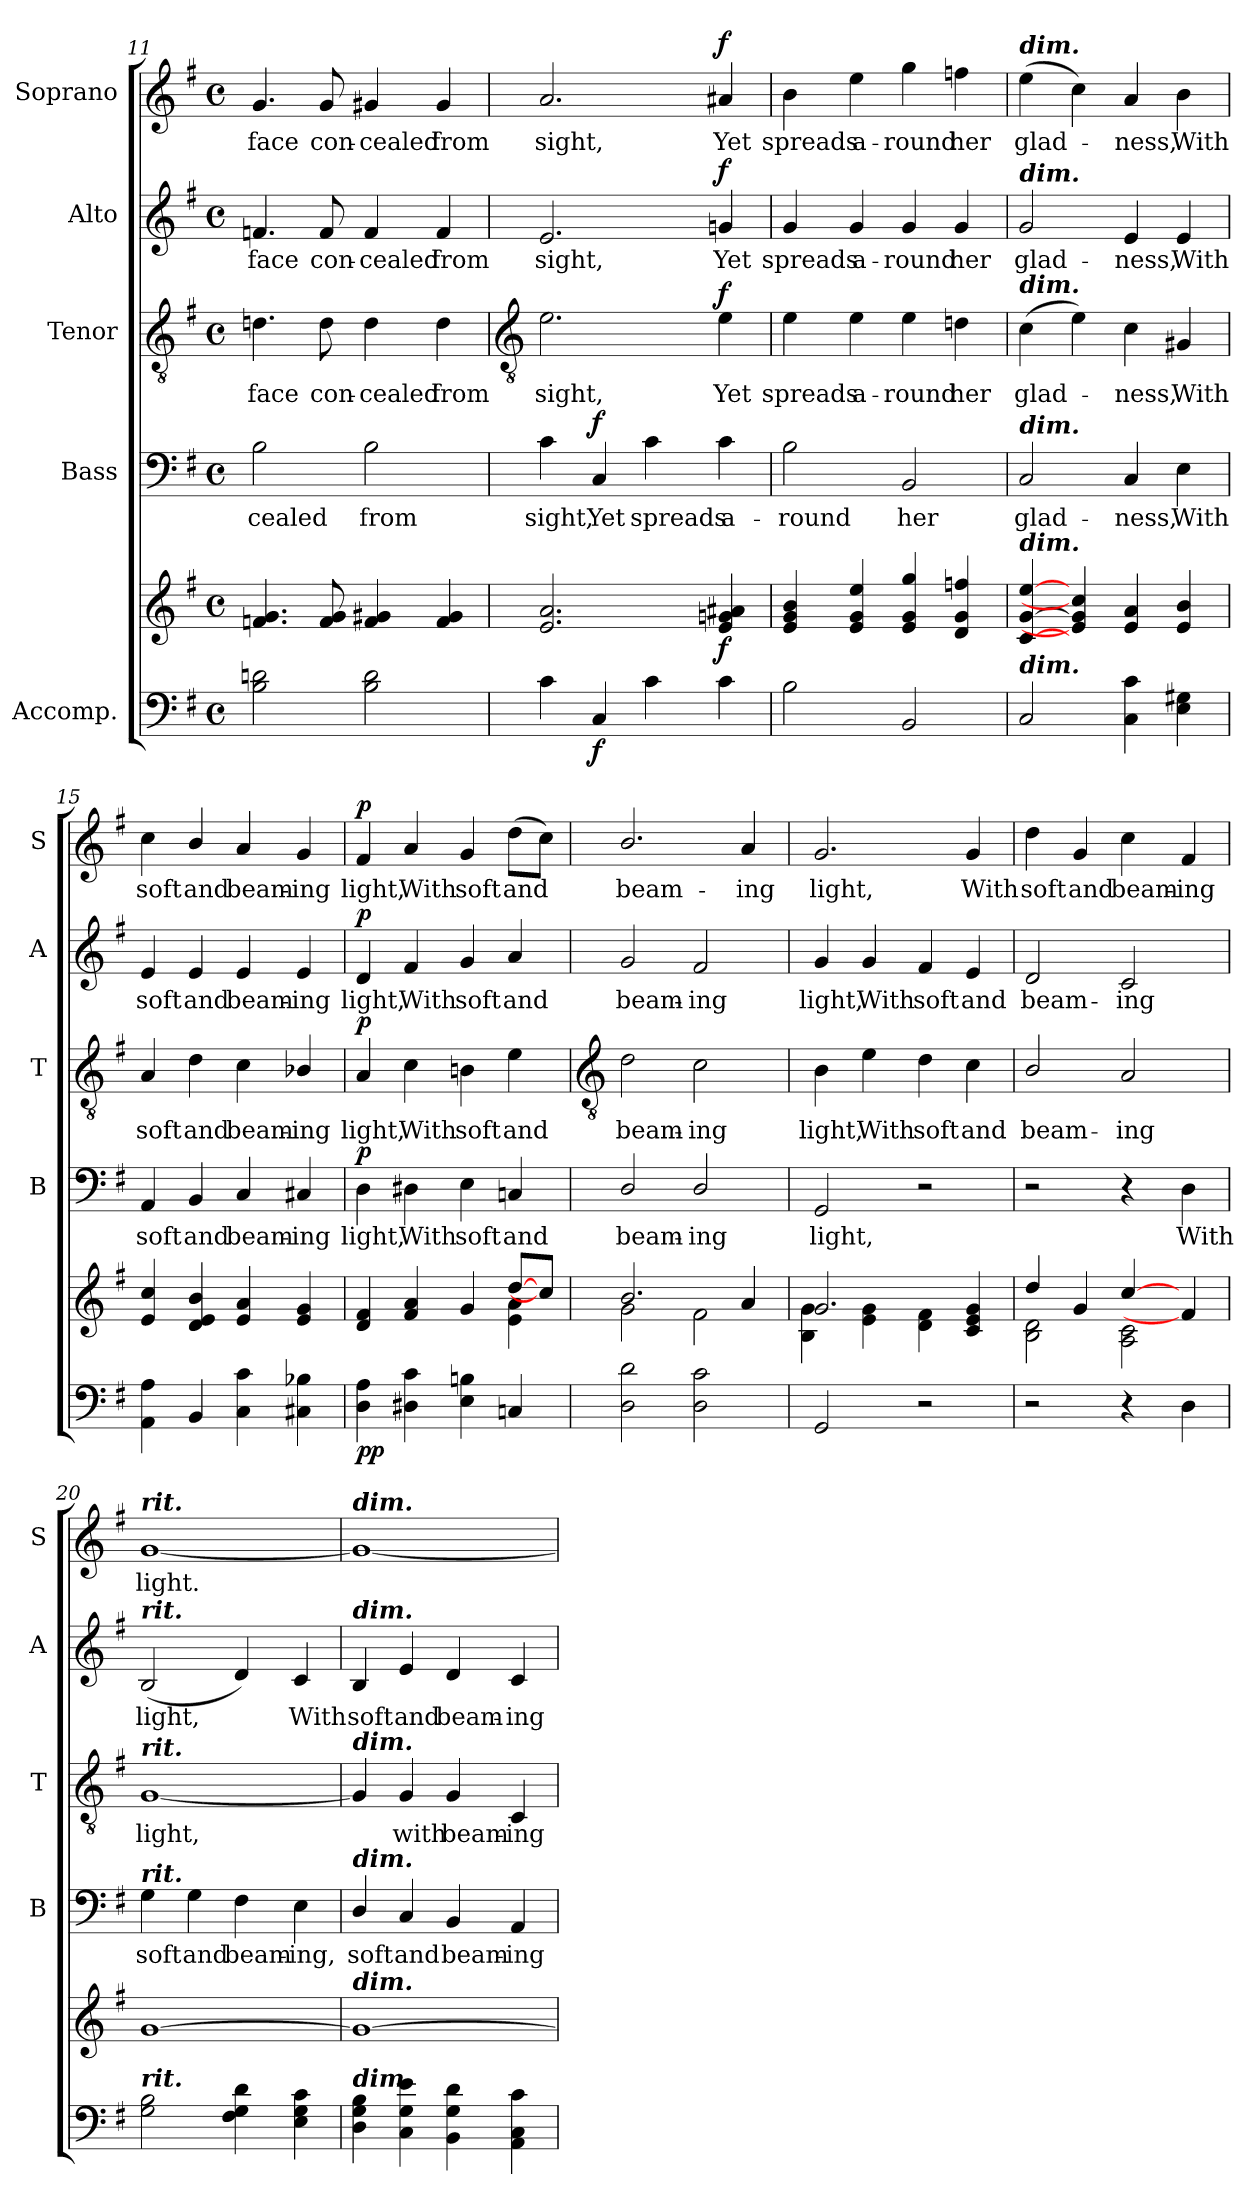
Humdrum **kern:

**kern	**kern	**dynam	**kern	**text	**dynam	**kern	**text	**dynam	**kern	**text	**dynam	**kern	**text	**dynam
*part5	*part5	*part5	*part4	*part4	*part4	*part3	*part3	*part3	*part2	*part2	*part2	*part1	*part1	*part1
*staff6	*staff5	*staff5/6	*staff4	*staff4	*staff4	*staff3	*staff3	*staff3	*staff2	*staff2	*staff2	*staff1	*staff1	*staff1
*I"Accomp.	*	*	*I"Bass	*	*	*I"Tenor	*	*	*I"Alto	*	*	*I"Soprano	*	*
*	*	*	*I'B	*	*	*I'T	*	*	*I'A	*	*	*I'S	*	*
*clefF4	*clefG2	*	*clefF4	*	*	*clefGv2	*	*	*clefG2	*	*	*clefG2	*	*
*k[f#]	*k[f#]	*	*k[f#]	*	*	*k[f#]	*	*	*k[f#]	*	*	*k[f#]	*	*
*G:	*G:	*	*G:	*	*	*G:	*	*	*G:	*	*	*G:	*	*
*M4/4	*M4/4	*	*M4/4	*	*	*M4/4	*	*	*M4/4	*	*	*M4/4	*	*
*met(c)	*met(c)	*	*met(c)	*	*	*met(c)	*	*	*met(c)	*	*	*met(c)	*	*
=11	=11	=11	=11	=11	=11	=11	=11	=11	=11	=11	=11	=11	=11	=11
!	!	!	!	!LO:LY:b	!	!	!LO:LY:b	!	!	!LO:LY:b	!	!	!LO:LY:b	!
2B 2dn	4.fn 4.g	.	2B	-cealed	.	4.dn	face	.	4.fn	face	.	4.g	face	.
!	!	!	!	!	!	!	!LO:LY:b	!	!	!LO:LY:b	!	!	!LO:LY:b	!
.	8f 8g	.	.	.	.	8d	con-	.	8f	con-	.	8g	con-	.
!	!	!	!	!LO:LY:b	!	!	!LO:LY:b	!	!	!LO:LY:b	!	!	!LO:LY:b	!
2B 2d	4f 4g#X	.	2B	from	.	4d	-cealed	.	4f	-cealed	.	4g#X	-cealed	.
!	!	!	!	!	!	!	!LO:LY:b	!	!	!LO:LY:b	!	!	!LO:LY:b	!
.	4f 4g#	.	.	.	.	4d	from	.	4f	from	.	4g#	from	.
!!LO:LB:g=z
=12	=12	=12	=12	=12	=12	=12	=12	=12	=12	=12	=12	=12	=12	=12
*	*	*	*	*	*	*clefGv2	*	*	*	*	*	*	*	*
*	*^	*	*	*	*	*	*	*	*	*	*	*	*	*
!	!	!	!	!	!LO:LY:b	!	!	!LO:LY:b	!	!	!LO:LY:b	!	!	!LO:LY:b	!
4c	2.e 2.a	1ryy	.	4c	sight,	.	2.e	sight,	.	2.e	sight,	.	2.a	sight,	.
!	!	!	!LO:DY:b=2	!	!LO:LY:b	!LO:DY:b	!	!	!	!	!	!	!	!	!
4C	.	.	f	4C	Yet	f	.	.	.	.	.	.	.	.	.
!	!	!	!	!	!LO:LY:b	!	!	!	!	!	!	!	!	!	!
4c	.	.	.	4c	spreads	.	.	.	.	.	.	.	.	.	.
!	!	!	!LO:DY:b	!	!LO:LY:b	!	!	!LO:LY:b	!LO:DY:b	!	!LO:LY:b	!LO:DY:b	!	!LO:LY:b	!LO:DY:b
4c	4e 4gn 4a#X	.	f	4c	a-	.	4e	Yet	f	4gn	Yet	f	4a#X	Yet	f
=13	=13	=13	=13	=13	=13	=13	=13	=13	=13	=13	=13	=13	=13	=13	=13
!	!	!	!	!	!LO:LY:b	!	!	!LO:LY:b	!	!	!LO:LY:b	!	!	!LO:LY:b	!
2B	4e 4g 4b	1ryy	.	2B	-round	.	4e	spreads	.	4g	spreads	.	4b	spreads	.
!	!	!	!	!	!	!	!	!LO:LY:b	!	!	!LO:LY:b	!	!	!LO:LY:b	!
.	4e 4g 4ee	.	.	.	.	.	4e	a-	.	4g	a-	.	4ee	a-	.
!	!	!	!	!	!LO:LY:b	!	!	!LO:LY:b	!	!	!LO:LY:b	!	!	!LO:LY:b	!
2BB	4e 4g 4gg	.	.	2BB	her	.	4e	-round	.	4g	-round	.	4gg	-round	.
!	!	!	!	!	!	!	!	!LO:LY:b	!	!	!LO:LY:b	!	!	!LO:LY:b	!
.	4d 4g 4ffn	.	.	.	.	.	4dn	her	.	4g	her	.	4ffn	her	.
=14	=14	=14	=14	=14	=14	=14	=14	=14	=14	=14	=14	=14	=14	=14	=14
!	!	!	!	!	!	!	!	!	!	!	!	!	!LO:TX:a:Bi:t=dim.	!	!
!	!	!	!	!	!	!	!	!	!	!LO:TX:a:Bi:t=dim.	!	!	!	!	!
!	!	!	!	!	!	!	!LO:TX:a:Bi:t=dim.	!	!	!	!	!	!	!	!
!	!	!	!	!LO:TX:a:Bi:t=dim.	!	!	!	!	!	!	!	!	!	!	!
!	!LO:TX:a:Bi:t=dim.	!	!	!	!	!	!	!	!	!	!	!	!	!	!
!LO:TX:a:Bi:t=dim.	!	!	!	!	!	!	!	!	!	!	!	!	!	!	!
!	!	!	!	!	!LO:LY:b	!	!	!LO:LY:b	!	!	!LO:LY:b	!	!	!LO:LY:b	!
2C	[4c [4g [4ee	1ryy	.	2C	glad-	.	(>4c	glad-	.	2g	glad-	.	(>4ee	glad-	.
.	4e] 4g] 4cc]	.	.	.	.	.	4e)	.	.	.	.	.	4cc)	.	.
!	!	!	!	!	!LO:LY:b	!	!	!LO:LY:b	!	!	!LO:LY:b	!	!	!LO:LY:b	!
4C 4c	4e 4a	.	.	4C	-ness,	.	4c	ness,	.	4e	-ness,	.	4a	ness,	.
!	!	!	!	!	!LO:LY:b	!	!	!LO:LY:b	!	!	!LO:LY:b	!	!	!LO:LY:b	!
4E 4G#X	4e 4b	.	.	4E	With	.	4G#X	With	.	4e	With	.	4b	With	.
=15	=15	=15	=15	=15	=15	=15	=15	=15	=15	=15	=15	=15	=15	=15	=15
!	!	!	!	!	!LO:LY:b	!	!	!LO:LY:b	!	!	!LO:LY:b	!	!	!LO:LY:b	!
4AA 4A	4e 4cc	1ryy	.	4AA	soft	.	4A	soft	.	4e	soft	.	4cc	soft	.
!	!	!	!	!	!LO:LY:b	!	!	!LO:LY:b	!	!	!LO:LY:b	!	!	!LO:LY:b	!
4BB	4d/ 4e/ 4b/	.	.	4BB	and	.	4d	and	.	4e	and	.	4b/	and	.
!	!	!	!	!	!LO:LY:b	!	!	!LO:LY:b	!	!	!LO:LY:b	!	!	!LO:LY:b	!
4C 4c	4e 4a	.	.	4C	beam-	.	4c	beam-	.	4e	beam-	.	4a	beam-	.
!	!	!	!	!	!LO:LY:b	!	!	!LO:LY:b	!	!	!LO:LY:b	!	!	!LO:LY:b	!
4C#X 4B-X	4e 4g	.	.	4C#X	-ing	.	4B-X/	-ing	.	4e	-ing	.	4g	-ing	.
=16	=16	=16	=16	=16	=16	=16	=16	=16	=16	=16	=16	=16	=16	=16	=16
!	!	!	!LO:DY:b=2	!	!LO:LY:b	!	!	!LO:LY:b	!	!	!LO:LY:b	!	!	!LO:LY:b	!
!	!	!	!LO:DY:n=1:b	!	!	!LO:DY:b	!	!	!LO:DY:b	!	!	!LO:DY:b	!	!	!LO:DY:b
4D 4A	4d 4f#	2.ryy	p p	4D	light,	p	4A	light,	p	4d	light,	p	4f#	light,	p
!	!	!	!	!	!LO:LY:b	!	!	!LO:LY:b	!	!	!LO:LY:b	!	!	!LO:LY:b	!
4D#X 4c	4f# 4a	.	.	4D#X	With	.	4c	With	.	4f#	With	.	4a	With	.
!	!	!	!	!	!LO:LY:b	!	!	!LO:LY:b	!	!	!LO:LY:b	!	!	!LO:LY:b	!
4E 4Bn	4g	.	.	4E	soft	.	4Bn	soft	.	4g	soft	.	4g	soft	.
!	!	!	!	!	!LO:LY:b	!	!	!LO:LY:b	!	!	!LO:LY:b	!	!	!LO:LY:b	!
4Cn	[8dd/L	4e\ 4a\	.	4Cn	and	.	4e	and	.	4a	and	.	(>8ddL	and	.
.	8cc/J]	.	.	.	.	.	.	.	.	.	.	.	8ccJ)	.	.
!!LO:LB:g=z
=17	=17	=17	=17	=17	=17	=17	=17	=17	=17	=17	=17	=17	=17	=17	=17
*	*	*	*	*	*	*	*clefGv2	*	*	*	*	*	*	*	*
!	!	!	!	!	!LO:LY:b	!	!	!LO:LY:b	!	!	!LO:LY:b	!	!	!LO:LY:b	!
2D\ 2d\	2.b/	2g\	.	2D/	beam-	.	2d	beam-	.	2g	beam-	.	2.b/	beam-	.
!	!	!	!	!	!LO:LY:b	!	!	!LO:LY:b	!	!	!LO:LY:b	!	!	!	!
2D\ 2c\	.	2f#\	.	2D/	-ing	.	2c	-ing	.	2f#	-ing	.	.	.	.
!	!	!	!	!	!	!	!	!	!	!	!	!	!	!LO:LY:b	!
.	4a/	.	.	.	.	.	.	.	.	.	.	.	4a	-ing	.
=18	=18	=18	=18	=18	=18	=18	=18	=18	=18	=18	=18	=18	=18	=18	=18
!	!	!	!	!	!LO:LY:b	!	!	!LO:LY:b	!	!	!LO:LY:b	!	!	!LO:LY:b	!
2GG	2.g/	4B\ 4g\	.	2GG	light,	.	4B	light,	.	4g	light,	.	2.g	light,	.
!	!	!	!	!	!	!	!	!LO:LY:b	!	!	!LO:LY:b	!	!	!	!
.	.	4e\ 4g\	.	.	.	.	4e	With	.	4g	With	.	.	.	.
!	!	!	!	!	!	!	!	!LO:LY:b	!	!	!LO:LY:b	!	!	!	!
2r	.	4d\ 4f#\	.	2r	.	.	4d	soft	.	4f#	soft	.	.	.	.
!	!	!	!	!	!	!	!	!LO:LY:b	!	!	!LO:LY:b	!	!	!LO:LY:b	!
.	4c/ 4e/ 4g/	4ryy	.	.	.	.	4c	and	.	4e	and	.	4g	With	.
=19	=19	=19	=19	=19	=19	=19	=19	=19	=19	=19	=19	=19	=19	=19	=19
!	!	!	!	!	!	!	!	!LO:LY:b	!	!	!LO:LY:b	!	!	!LO:LY:b	!
2r	4dd/	2B\ 2d\	.	2r	.	.	2B/	beam-	.	2d	beam-	.	4dd	soft	.
!	!	!	!	!	!	!	!	!	!	!	!	!	!	!LO:LY:b	!
.	4g/	.	.	.	.	.	.	.	.	.	.	.	4g	and	.
!	!	!	!	!	!	!	!	!LO:LY:b	!	!	!LO:LY:b	!	!	!LO:LY:b	!
4r	[4cc/	2A\ 2c\	.	4r	.	.	2A	-ing	.	2c	-ing	.	4cc	beam-	.
!	!	!	!	!	!LO:LY:b	!	!	!	!	!	!	!	!	!LO:LY:b	!
4D	4f#/]	.	.	4D	With	.	.	.	.	.	.	.	4f#	-ing	.
=20	=20	=20	=20	=20	=20	=20	=20	=20	=20	=20	=20	=20	=20	=20	=20
!	!	!	!	!	!	!	!	!	!	!	!	!	!LO:TX:a:Bi:t=rit.	!	!
!	!	!	!	!	!	!	!	!	!	!LO:TX:a:Bi:t=rit.	!	!	!	!	!
!	!	!	!	!	!	!	!LO:TX:a:Bi:t=rit.	!	!	!	!	!	!	!	!
!	!	!	!	!LO:TX:a:Bi:t=rit.	!	!	!	!	!	!	!	!	!	!	!
!LO:TX:a:Bi:t=rit.	!	!	!	!	!	!	!	!	!	!	!	!	!	!	!
!	!	!	!	!	!LO:LY:b	!	!	!LO:LY:b	!	!	!LO:LY:b	!	!	!LO:LY:b	!
2G 2B	[1g/	1ryy	.	4G	soft	.	[1G	light,	.	(<2B	light,	.	[1g	light.	.
!	!	!	!	!	!LO:LY:b	!	!	!	!	!	!	!	!	!	!
.	.	.	.	4G	and	.	.	.	.	.	.	.	.	.	.
!	!	!	!	!	!LO:LY:b	!	!	!	!	!	!	!	!	!	!
4F# 4G 4d	.	.	.	4F#	beam-	.	.	.	.	4d)	.	.	.	.	.
!	!	!	!	!	!LO:LY:b	!	!	!	!	!	!LO:LY:b	!	!	!	!
4E 4G 4c	.	.	.	4E	-ing,	.	.	.	.	4c	With	.	.	.	.
=21	=21	=21	=21	=21	=21	=21	=21	=21	=21	=21	=21	=21	=21	=21	=21
!	!	!	!	!	!	!	!	!	!	!	!	!	!LO:TX:a:Bi:t=dim.	!	!
!	!	!	!	!	!	!	!	!	!	!LO:TX:a:Bi:t=dim.	!	!	!	!	!
!	!	!	!	!	!	!	!LO:TX:a:Bi:t=dim.	!	!	!	!	!	!	!	!
!	!	!	!	!LO:TX:a:Bi:t=dim.	!	!	!	!	!	!	!	!	!	!	!
!	!LO:TX:a:Bi:t=dim.	!	!	!	!	!	!	!	!	!	!	!	!	!	!
!LO:TX:a:Bi:t=dim.	!	!	!	!	!	!	!	!	!	!	!	!	!	!	!
!	!	!	!	!	!LO:LY:b	!	!	!	!	!	!LO:LY:b	!	!	!	!
4D\ 4G\ 4B\	1g/_	1ryy	.	4D/	soft	.	4G]	.	.	4B	soft	.	1g_	.	.
!	!	!	!	!	!LO:LY:b	!	!	!LO:LY:b	!	!	!LO:LY:b	!	!	!	!
4C 4G 4e	.	.	.	4C	and	.	4G	with	.	4e	and	.	.	.	.
!	!	!	!	!	!LO:LY:b	!	!	!LO:LY:b	!	!	!LO:LY:b	!	!	!	!
4BB 4G 4d	.	.	.	4BB	beam-	.	4G	beam-	.	4d	beam-	.	.	.	.
!	!	!	!	!	!LO:LY:b	!	!	!LO:LY:b	!	!	!LO:LY:b	!	!	!	!
4AA 4C 4c	.	.	.	4AA	-ing	.	4C	-ing	.	4c	-ing	.	.	.	.
*	*v	*v	*	*	*	*	*	*	*	*	*	*	*	*	*
=	=	=	=	=	=	=	=	=	=	=	=	=	=	=
*-	*-	*-	*-	*-	*-	*-	*-	*-	*-	*-	*-	*-	*-	*-
